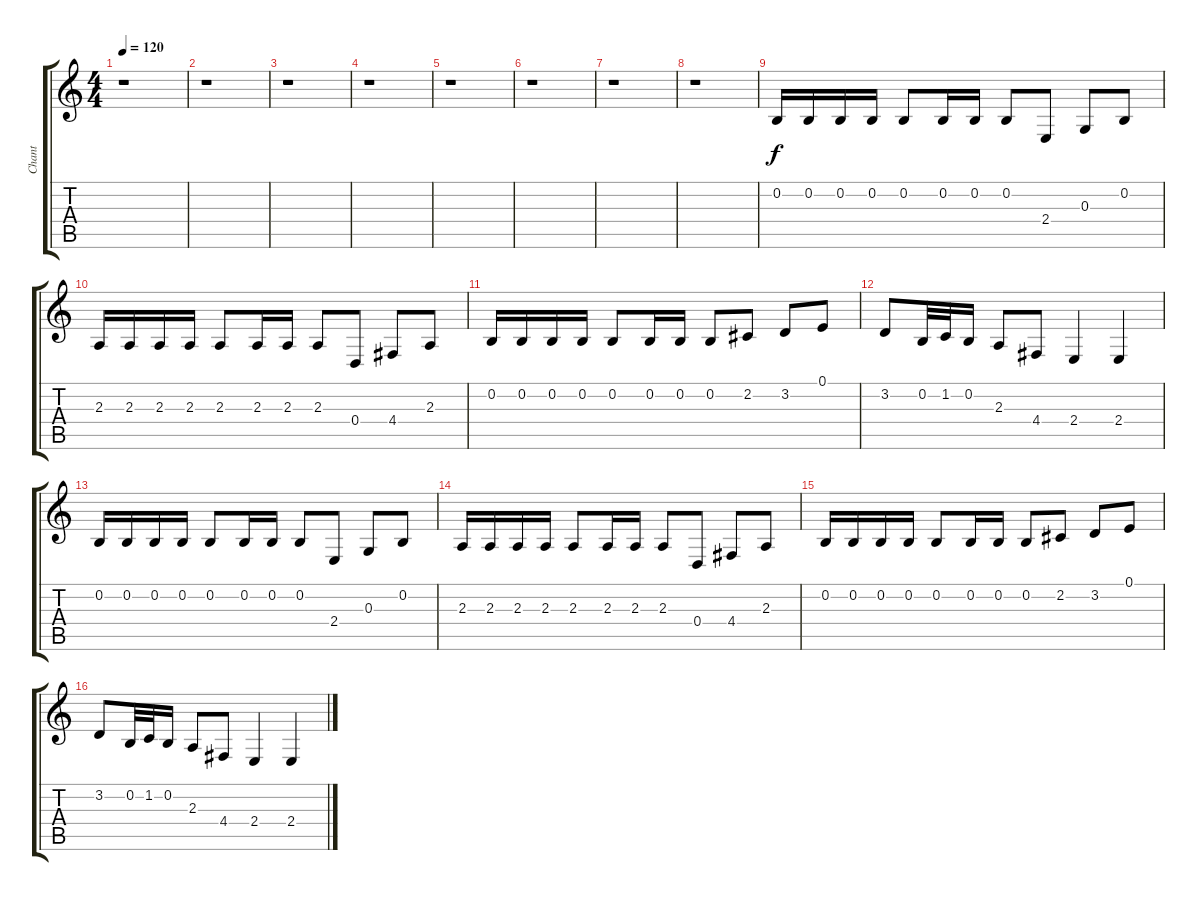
\track ("Chant" "Chant") {instrument pad4choir}
\staff {score tabs}
\tuning (E4 B3 G3 D3 A2 E2) {hide}
\ts (4 4)
\tempo 120
\clef g2
\ks c
r.1{dy f} |
r.1 |
r.1 |
r.1 |
r.1 |
r.1 |
r.1 |
r.1 |
0.2.16 0.2.16 0.2.16 0.2.16 0.2.8 0.2.16 0.2.16 0.2.8 2.4.8 0.3.8 0.2.8 |
2.3.16 2.3.16 2.3.16 2.3.16 2.3.8 2.3.16 2.3.16 2.3.8 0.4.8 4.4.8 2.3.8 |
0.2.16 0.2.16 0.2.16 0.2.16 0.2.8 0.2.16 0.2.16 0.2.8 2.2.8 3.2.8 0.1.8 |
3.2.8 0.2.32 1.2.32 0.2.16 2.3.8 4.4.8 2.4.4 2.4.4 |
0.2.16 0.2.16 0.2.16 0.2.16 0.2.8 0.2.16 0.2.16 0.2.8 2.4.8 0.3.8 0.2.8 |
2.3.16 2.3.16 2.3.16 2.3.16 2.3.8 2.3.16 2.3.16 2.3.8 0.4.8 4.4.8 2.3.8 |
0.2.16 0.2.16 0.2.16 0.2.16 0.2.8 0.2.16 0.2.16 0.2.8 2.2.8 3.2.8 0.1.8 |
3.2.8 0.2.32 1.2.32 0.2.16 2.3.8 4.4.8 2.4.4 2.4.4
